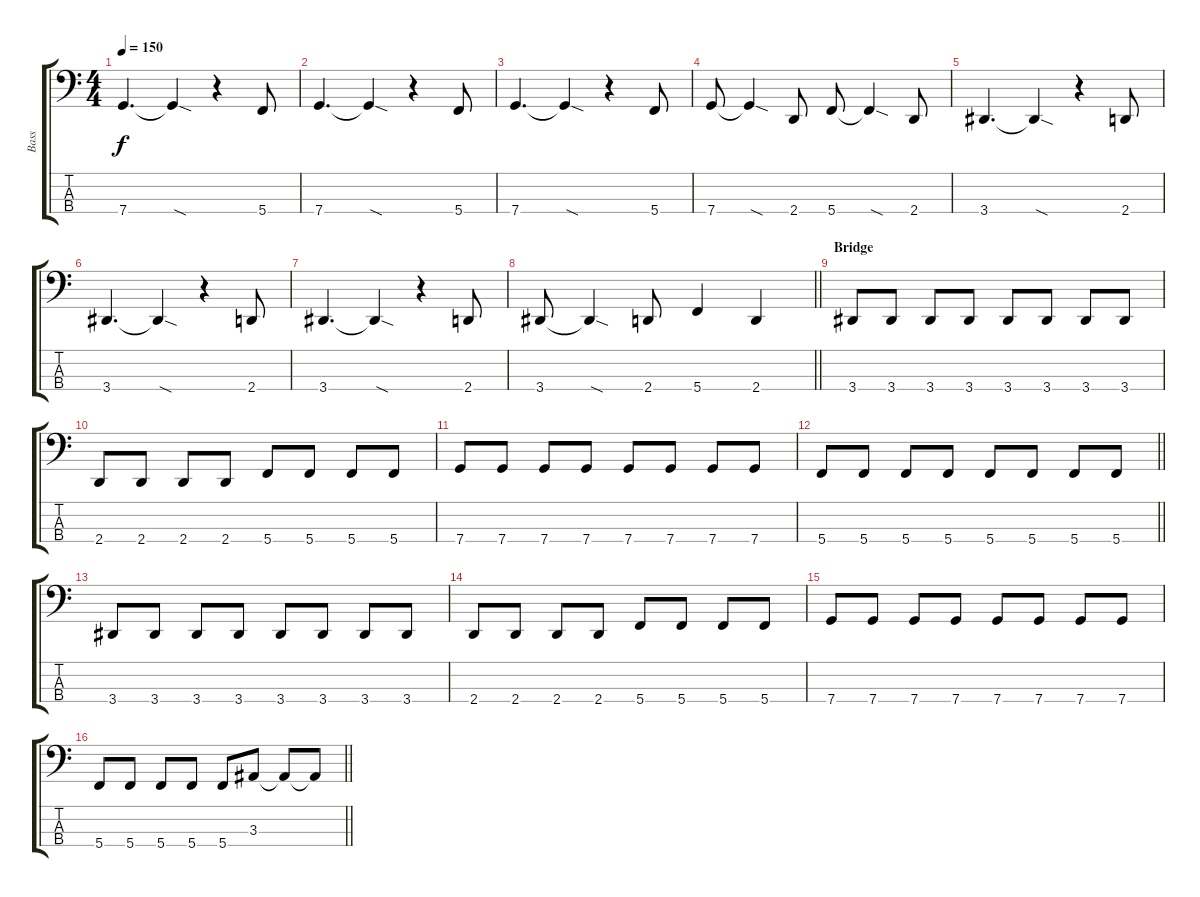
\track ("Bass" "Bass") {instrument electricbassfinger}
\staff {score tabs}
\tuning (F2 C2 G1 C1) {hide}
\ts (4 4)
\tempo 150
\clef f4
\ks c
7.4.4{d dy f} 7.4{sod t}.4 r.4 5.4.8 |
7.4.4{d} 7.4{sod t}.4 r.4 5.4.8 |
7.4.4{d} 7.4{sod t}.4 r.4 5.4.8 |
7.4.8 7.4{sod t}.4 2.4.8 5.4.8 5.4{sod t}.4 2.4.8 |
3.4.4{d} 3.4{sod t}.4 r.4 2.4.8 |
3.4.4{d} 3.4{sod t}.4 r.4 2.4.8 |
3.4.4{d} 3.4{sod t}.4 r.4 2.4.8 |
\barLineRight lightlight
3.4.8 3.4{sod t}.4 2.4.8 5.4.4 2.4.4 |
\section ("" "Bridge")
3.4.8 3.4.8 3.4.8 3.4.8 3.4.8 3.4.8 3.4.8 3.4.8 |
2.4.8 2.4.8 2.4.8 2.4.8 5.4.8 5.4.8 5.4.8 5.4.8 |
7.4.8 7.4.8 7.4.8 7.4.8 7.4.8 7.4.8 7.4.8 7.4.8 |
\barLineRight lightlight
5.4.8 5.4.8 5.4.8 5.4.8 5.4.8 5.4.8 5.4.8 5.4.8 |
3.4.8 3.4.8 3.4.8 3.4.8 3.4.8 3.4.8 3.4.8 3.4.8 |
2.4.8 2.4.8 2.4.8 2.4.8 5.4.8 5.4.8 5.4.8 5.4.8 |
7.4.8 7.4.8 7.4.8 7.4.8 7.4.8 7.4.8 7.4.8 7.4.8 |
\barLineRight lightlight
5.4.8 5.4.8 5.4.8 5.4.8 5.4.8 3.3.8 3.3{t}.8 3.3{t}.8
